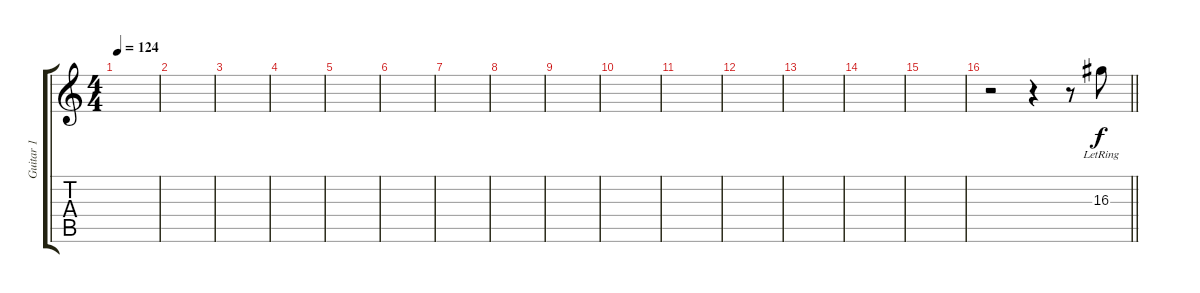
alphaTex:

\track ("Guitar 1" "Guitar 1") {instrument electricguitarjazz}
\staff {score tabs}
\tuning (Db4 Ab3 E3 B2 Gb2 Db2) {hide}
\ts (4 4)
\tempo 124
\clef g2
\ks c
|
|
|
|
|
|
|
|
|
|
|
|
|
|
|
\barLineRight lightlight
r.2 r.4 r.8 16.3{lr}.8
